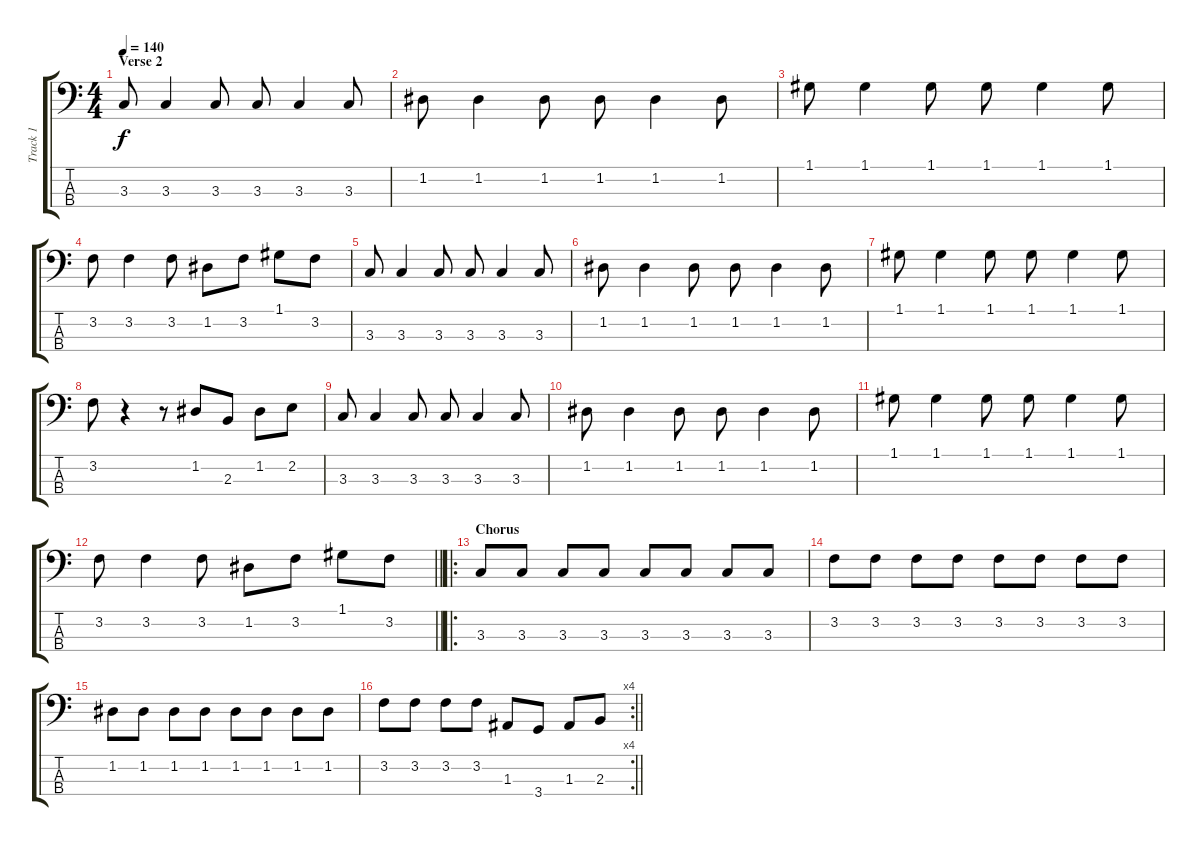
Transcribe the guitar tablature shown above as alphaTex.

\track ("Track 1" "Track 1") {instrument acousticguitarsteel}
\staff {score tabs}
\tuning (G2 D2 A1 E1) {hide}
\ts (4 4)
\section ("" "Verse 2")
\tempo 140
\clef f4
\ks c
3.3.8{dy f} 3.3.4 3.3.8 3.3.8 3.3.4 3.3.8 |
1.2.8 1.2.4 1.2.8 1.2.8 1.2.4 1.2.8 |
1.1.8 1.1.4 1.1.8 1.1.8 1.1.4 1.1.8 |
3.2.8 3.2.4 3.2.8 1.2.8 3.2.8 1.1.8 3.2.8 |
3.3.8 3.3.4 3.3.8 3.3.8 3.3.4 3.3.8 |
1.2.8 1.2.4 1.2.8 1.2.8 1.2.4 1.2.8 |
1.1.8 1.1.4 1.1.8 1.1.8 1.1.4 1.1.8 |
3.2.8 r.4 r.8 1.2.8 2.3.8 1.2.8 2.2.8 |
3.3.8 3.3.4 3.3.8 3.3.8 3.3.4 3.3.8 |
1.2.8 1.2.4 1.2.8 1.2.8 1.2.4 1.2.8 |
1.1.8 1.1.4 1.1.8 1.1.8 1.1.4 1.1.8 |
\barLineRight lightlight
3.2.8 3.2.4 3.2.8 1.2.8 3.2.8 1.1.8 3.2.8 |
\ro
\section ("" "Chorus")
3.3.8 3.3.8 3.3.8 3.3.8 3.3.8 3.3.8 3.3.8 3.3.8 |
3.2.8 3.2.8 3.2.8 3.2.8 3.2.8 3.2.8 3.2.8 3.2.8 |
1.2.8 1.2.8 1.2.8 1.2.8 1.2.8 1.2.8 1.2.8 1.2.8 |
\rc 4
\barLineRight lightlight
3.2.8 3.2.8 3.2.8 3.2.8 1.3.8 3.4.8 1.3.8 2.3.8
